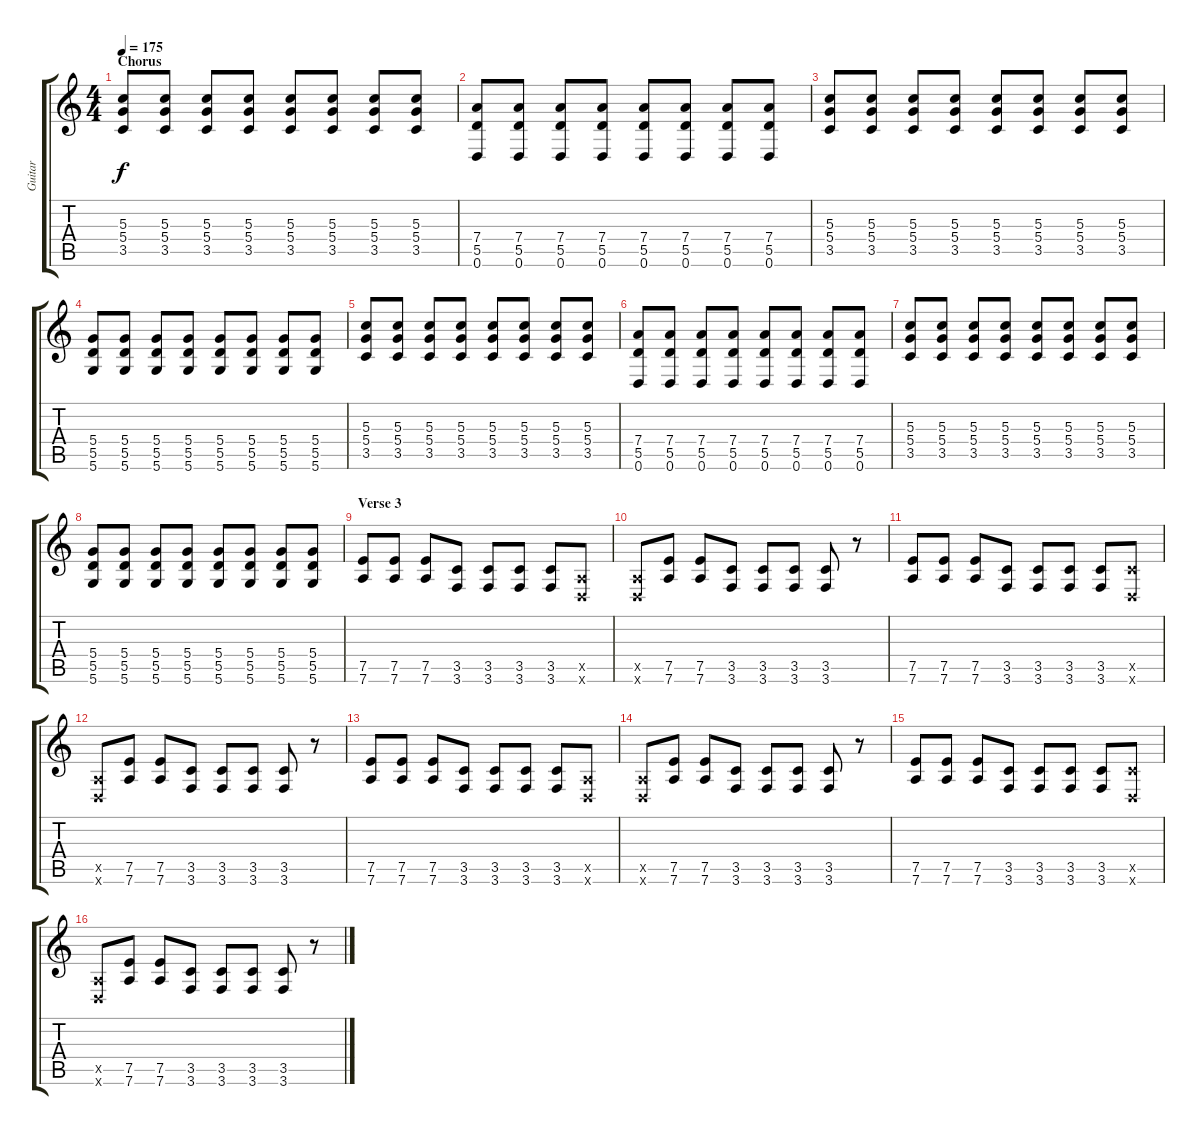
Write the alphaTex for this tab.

\track ("Guitar" "Guitar") {instrument overdrivenguitar}
\staff {score tabs}
\tuning (E4 B3 G3 D3 A2 D2) {hide}
\ts (4 4)
\section ("" "Chorus")
\tempo 175
\clef g2
\ks c
(5.3 5.4 3.5).8{dy f volume 16} (5.3 5.4 3.5).8 (5.3 5.4 3.5).8 (5.3 5.4 3.5).8 (5.3 5.4 3.5).8 (5.3 5.4 3.5).8 (5.3 5.4 3.5).8 (5.3 5.4 3.5).8 |
(7.4 5.5 0.6).8 (7.4 5.5 0.6).8 (7.4 5.5 0.6).8 (7.4 5.5 0.6).8 (7.4 5.5 0.6).8 (7.4 5.5 0.6).8 (7.4 5.5 0.6).8 (7.4 5.5 0.6).8 |
(5.3 5.4 3.5).8 (5.3 5.4 3.5).8 (5.3 5.4 3.5).8 (5.3 5.4 3.5).8 (5.3 5.4 3.5).8 (5.3 5.4 3.5).8 (5.3 5.4 3.5).8 (5.3 5.4 3.5).8 |
(5.4 5.5 5.6).8 (5.4 5.5 5.6).8 (5.4 5.5 5.6).8 (5.4 5.5 5.6).8 (5.4 5.5 5.6).8 (5.4 5.5 5.6).8 (5.4 5.5 5.6).8 (5.4 5.5 5.6).8 |
(5.3 5.4 3.5).8 (5.3 5.4 3.5).8 (5.3 5.4 3.5).8 (5.3 5.4 3.5).8 (5.3 5.4 3.5).8 (5.3 5.4 3.5).8 (5.3 5.4 3.5).8 (5.3 5.4 3.5).8 |
(7.4 5.5 0.6).8 (7.4 5.5 0.6).8 (7.4 5.5 0.6).8 (7.4 5.5 0.6).8 (7.4 5.5 0.6).8 (7.4 5.5 0.6).8 (7.4 5.5 0.6).8 (7.4 5.5 0.6).8 |
(5.3 5.4 3.5).8 (5.3 5.4 3.5).8 (5.3 5.4 3.5).8 (5.3 5.4 3.5).8 (5.3 5.4 3.5).8 (5.3 5.4 3.5).8 (5.3 5.4 3.5).8 (5.3 5.4 3.5).8 |
(5.4 5.5 5.6).8 (5.4 5.5 5.6).8 (5.4 5.5 5.6).8 (5.4 5.5 5.6).8 (5.4 5.5 5.6).8 (5.4 5.5 5.6).8 (5.4 5.5 5.6).8 (5.4 5.5 5.6).8 |
\section ("" "Verse 3")
(7.5 7.6).8{volume 11} (7.5 7.6).8 (7.5 7.6).8 (3.5 3.6).8 (3.5 3.6).8 (3.5 3.6).8 (3.5 3.6).8 (0.5{x} 0.6{x}).8 |
(0.5{x} 0.6{x}).8 (7.5 7.6).8 (7.5 7.6).8 (3.5 3.6).8 (3.5 3.6).8 (3.5 3.6).8 (3.5 3.6).8 r.8 |
(7.5 7.6).8 (7.5 7.6).8 (7.5 7.6).8 (3.5 3.6).8 (3.5 3.6).8 (3.5 3.6).8 (3.5 3.6).8 (3.5{x} 0.6{x}).8 |
(0.5{x} 0.6{x}).8 (7.5 7.6).8 (7.5 7.6).8 (3.5 3.6).8 (3.5 3.6).8 (3.5 3.6).8 (3.5 3.6).8 r.8 |
(7.5 7.6).8 (7.5 7.6).8 (7.5 7.6).8 (3.5 3.6).8 (3.5 3.6).8 (3.5 3.6).8 (3.5 3.6).8 (0.5{x} 0.6{x}).8 |
(0.5{x} 0.6{x}).8 (7.5 7.6).8 (7.5 7.6).8 (3.5 3.6).8 (3.5 3.6).8 (3.5 3.6).8 (3.5 3.6).8 r.8 |
(7.5 7.6).8 (7.5 7.6).8 (7.5 7.6).8 (3.5 3.6).8 (3.5 3.6).8 (3.5 3.6).8 (3.5 3.6).8 (3.5{x} 0.6{x}).8 |
(0.5{x} 0.6{x}).8 (7.5 7.6).8 (7.5 7.6).8 (3.5 3.6).8 (3.5 3.6).8 (3.5 3.6).8 (3.5 3.6).8 r.8
